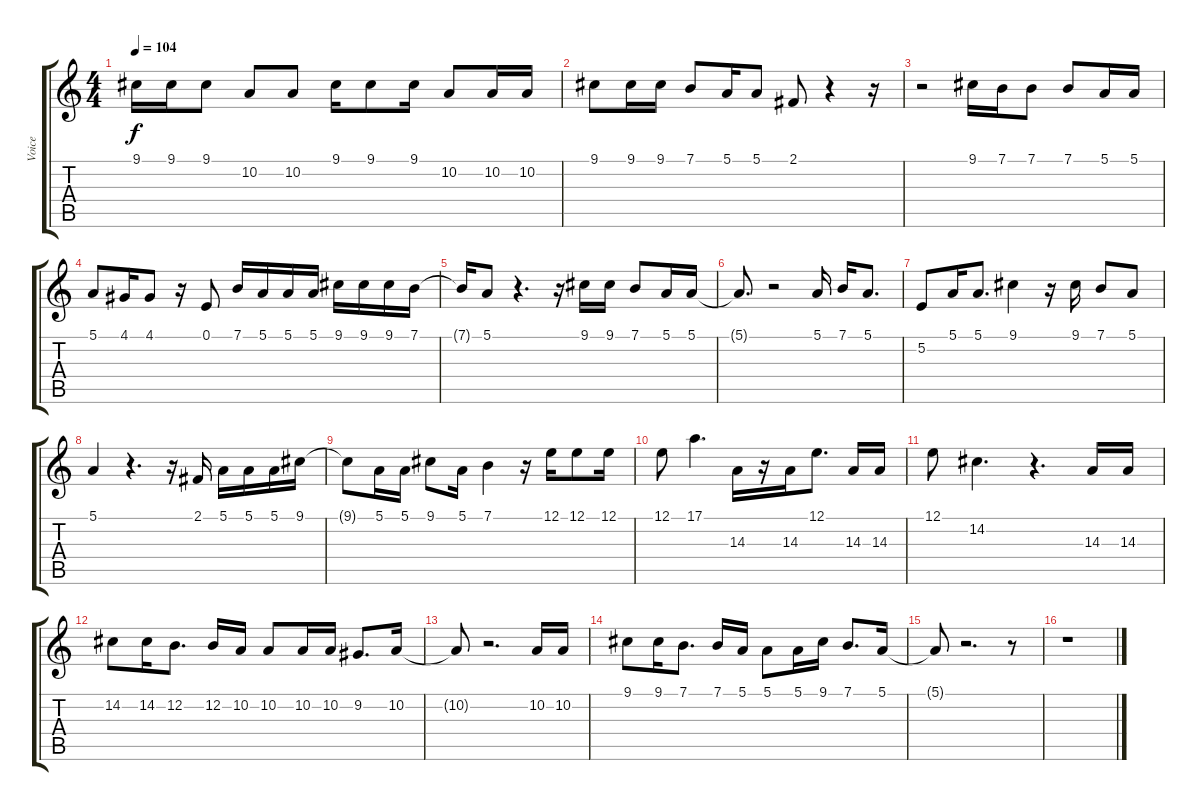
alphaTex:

\track ("Voice" "Voice") {instrument harmonica}
\staff {score tabs}
\tuning (E4 B3 G3 D3 A2 E2) {hide}
\ts (4 4)
\tempo 104
\clef g2
\ks c
9.1.16{dy f} 9.1.16 9.1.8 10.2.8 10.2.8 9.1.16 9.1.8 9.1.16 10.2.8 10.2.16 10.2.16 |
9.1.8 9.1.16 9.1.16 7.1.8 5.1.16 5.1.8 2.1.8 r.4 r.16 |
r.2 9.1.16 7.1.16 7.1.8 7.1.8 5.1.16 5.1.16 |
5.1.8 4.1.16 4.1.8 r.16 0.1.8 7.1.16 5.1.16 5.1.16 5.1.16 9.1.16 9.1.16 9.1.16 7.1.16 |
7.1{t}.16 5.1.8 r.4{d} r.16 9.1.16 9.1.16 7.1.8 5.1.16 5.1.16 |
5.1{t}.8{d} r.2 5.1.16 7.1.16 5.1.8{d} |
5.2.8 5.1.16 5.1.8{d} 9.1.4 r.16 9.1.16 7.1.8 5.1.8 |
5.1.4 r.4{d} r.16 2.1.16 5.1.16 5.1.16 5.1.16 9.1.16 |
9.1{t}.8 5.1.16 5.1.16 9.1.8 5.1.16 7.1.4 r.16 12.1.16 12.1.8 12.1.16 |
12.1.8 17.1.4{d} 14.3.16 r.16 14.3.16 12.1.8{d} 14.3.16 14.3.16 |
12.1.8 14.2.4{d} r.4{d} 14.3.16 14.3.16 |
14.2.8 14.2.16 12.2.8{d} 12.2.16 10.2.16 10.2.8 10.2.16 10.2.16 9.2.8{d} 10.2.16 |
10.2{t}.8 r.2{d} 10.2.16 10.2.16 |
9.1.8 9.1.16 7.1.8{d} 7.1.16 5.1.16 5.1.8 5.1.16 9.1.16 7.1.8{d} 5.1.16 |
5.1{t}.8 r.2{d} r.8 |
r.1
